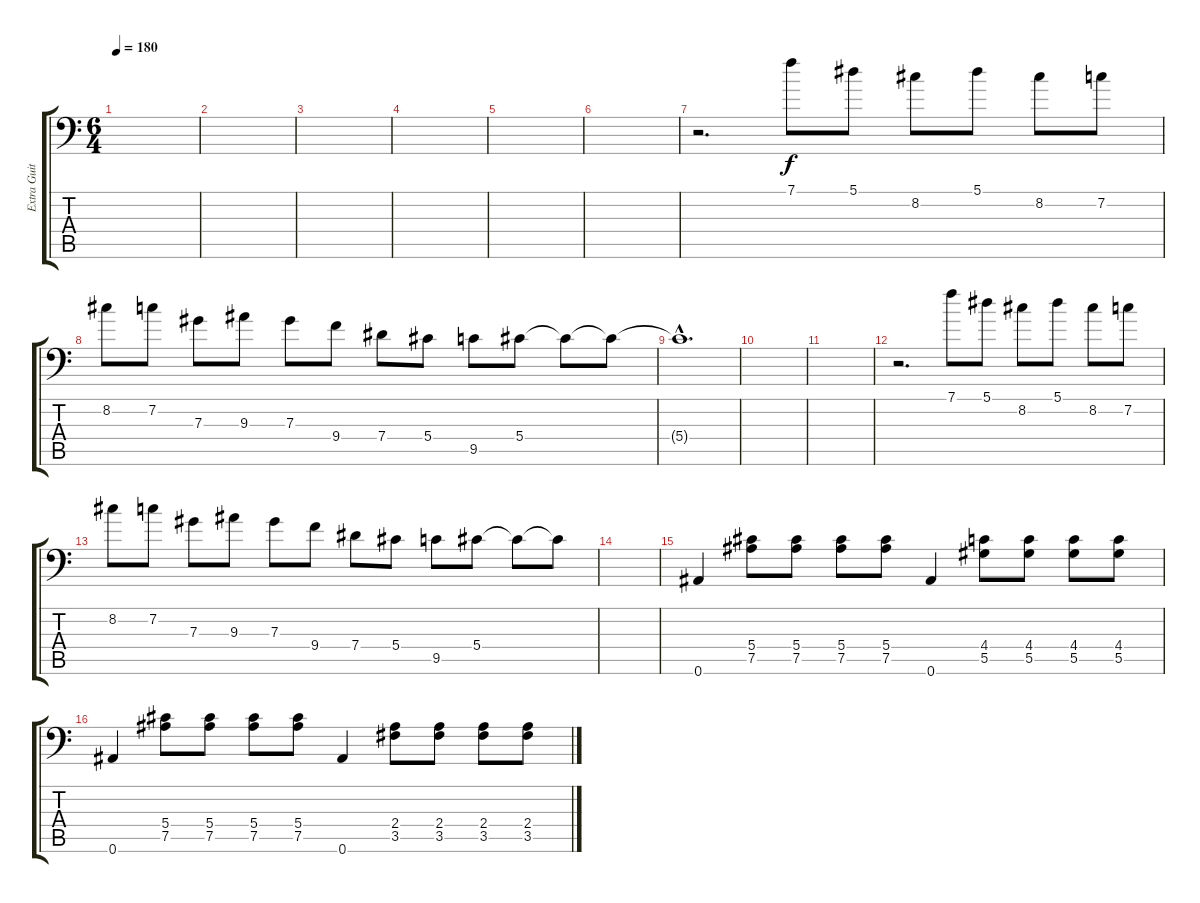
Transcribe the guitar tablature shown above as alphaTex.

\track ("Extra Guitar" "Extra Guit") {instrument distortionguitar}
\staff {score tabs}
\tuning (Bb3 F3 Db3 Ab2 Eb2 Bb1) {hide}
\ts (6 4)
\tempo 180
\clef f4
\ks c
|
|
|
|
|
|
r.2{d} 7.1.8 5.1.8 8.2.8 5.1.8 8.2.8 7.2.8 |
8.2.8 7.2.8 7.3.8 9.3.8 7.3.8 9.4.8 7.4.8 5.4.8 9.5.8 5.4.8 5.4{t}.8 5.4{t}.8 |
5.4{hac t}.1{d} |
|
|
r.2{d} 7.1.8 5.1.8 8.2.8 5.1.8 8.2.8 7.2.8 |
8.2.8 7.2.8 7.3.8 9.3.8 7.3.8 9.4.8 7.4.8 5.4.8 9.5.8 5.4.8 5.4{t}.8 5.4{t}.8 |
|
0.6.4 (5.4 7.5).8 (5.4 7.5).8 (5.4 7.5).8 (5.4 7.5).8 0.6.4 (4.4 5.5).8 (4.4 5.5).8 (4.4 5.5).8 (4.4 5.5).8 |
0.6.4 (5.4 7.5).8 (5.4 7.5).8 (5.4 7.5).8 (5.4 7.5).8 0.6.4 (2.4 3.5).8 (2.4 3.5).8 (2.4 3.5).8 (2.4 3.5).8
